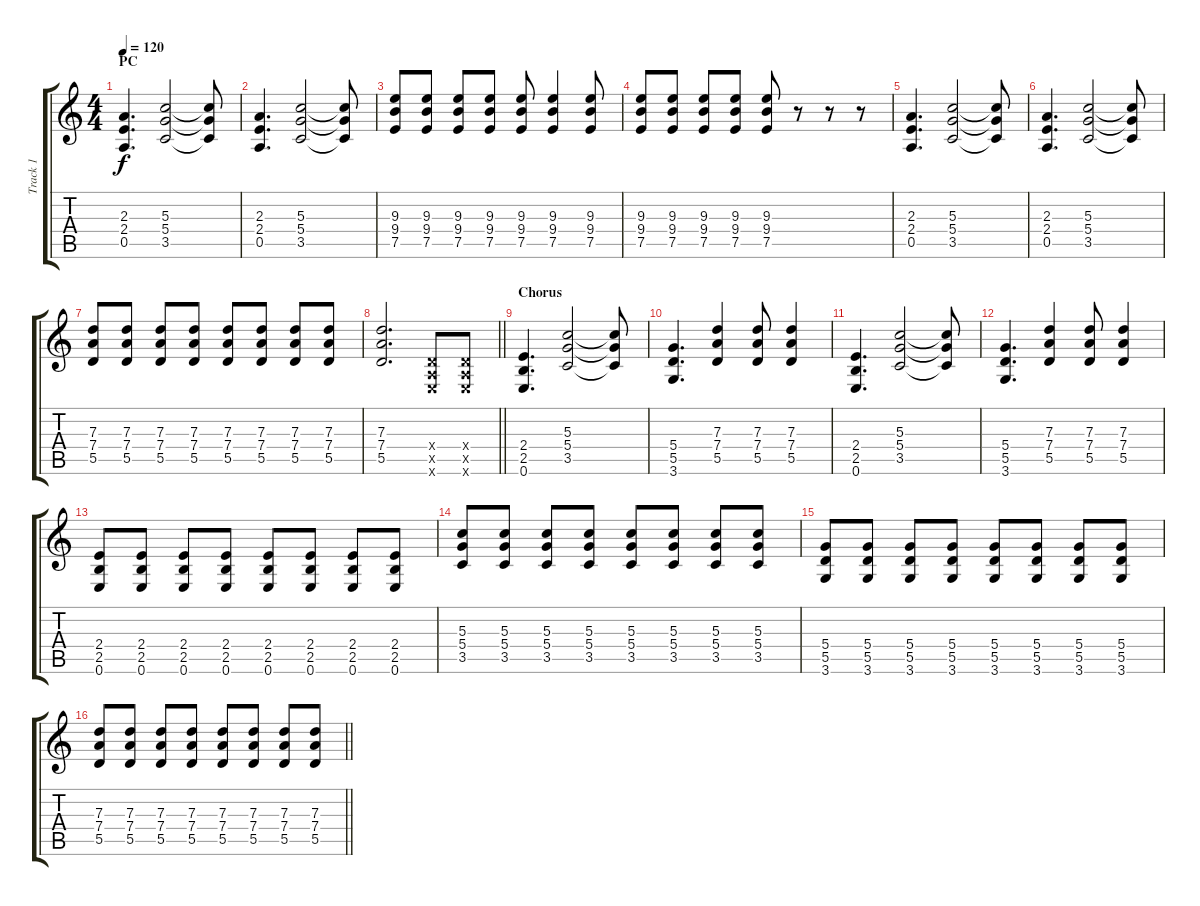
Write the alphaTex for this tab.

\track ("Track 1" "Track 1") {instrument acousticguitarsteel}
\staff {score tabs}
\tuning (E4 B3 G3 D3 A2 E2) {hide}
\ts (4 4)
\section ("" "PC")
\tempo 120
\clef g2
\ks c
(2.3 2.4 0.5).4{d dy f} (5.3 5.4 3.5).2 (5.3{t} 5.4{t} 3.5{t}).8 |
(2.3 2.4 0.5).4{d} (5.3 5.4 3.5).2 (5.3{t} 5.4{t} 3.5{t}).8 |
(9.3 9.4 7.5).8 (9.3 9.4 7.5).8 (9.3 9.4 7.5).8 (9.3 9.4 7.5).8 (9.3 9.4 7.5).8 (9.3 9.4 7.5).4 (9.3 9.4 7.5).8 |
(9.3 9.4 7.5).8 (9.3 9.4 7.5).8 (9.3 9.4 7.5).8 (9.3 9.4 7.5).8 (9.3 9.4 7.5).8 r.8 r.8 r.8 |
(2.3 2.4 0.5).4{d} (5.3 5.4 3.5).2 (5.3{t} 5.4{t} 3.5{t}).8 |
(2.3 2.4 0.5).4{d} (5.3 5.4 3.5).2 (5.3{t} 5.4{t} 3.5{t}).8 |
(7.3 7.4 5.5).8 (7.3 7.4 5.5).8 (7.3 7.4 5.5).8 (7.3 7.4 5.5).8 (7.3 7.4 5.5).8 (7.3 7.4 5.5).8 (7.3 7.4 5.5).8 (7.3 7.4 5.5).8 |
\barLineRight lightlight
(7.3 7.4 5.5).2{d} (0.4{x} 0.5{x} 0.6{x}).8{volume 16 instrument distortionguitar} (0.4{x} 0.5{x} 0.6{x}).8 |
\section ("" "Chorus")
(2.4 2.5 0.6).4{d} (5.3 5.4 3.5).2 (5.3{t} 5.4{t} 3.5{t}).8 |
(5.4 5.5 3.6).4{d} (7.3 7.4 5.5).4 (7.3 7.4 5.5).8 (7.3 7.4 5.5).4 |
(2.4 2.5 0.6).4{d} (5.3 5.4 3.5).2 (5.3{t} 5.4{t} 3.5{t}).8 |
(5.4 5.5 3.6).4{d} (7.3 7.4 5.5).4 (7.3 7.4 5.5).8 (7.3 7.4 5.5).4 |
(2.4 2.5 0.6).8 (2.4 2.5 0.6).8 (2.4 2.5 0.6).8 (2.4 2.5 0.6).8 (2.4 2.5 0.6).8 (2.4 2.5 0.6).8 (2.4 2.5 0.6).8 (2.4 2.5 0.6).8 |
(5.3 5.4 3.5).8 (5.3 5.4 3.5).8 (5.3 5.4 3.5).8 (5.3 5.4 3.5).8 (5.3 5.4 3.5).8 (5.3 5.4 3.5).8 (5.3 5.4 3.5).8 (5.3 5.4 3.5).8 |
(5.4 5.5 3.6).8 (5.4 5.5 3.6).8 (5.4 5.5 3.6).8 (5.4 5.5 3.6).8 (5.4 5.5 3.6).8 (5.4 5.5 3.6).8 (5.4 5.5 3.6).8 (5.4 5.5 3.6).8 |
\barLineRight lightlight
(7.3 7.4 5.5).8 (7.3 7.4 5.5).8 (7.3 7.4 5.5).8 (7.3 7.4 5.5).8 (7.3 7.4 5.5).8 (7.3 7.4 5.5).8 (7.3 7.4 5.5).8 (7.3 7.4 5.5).8
